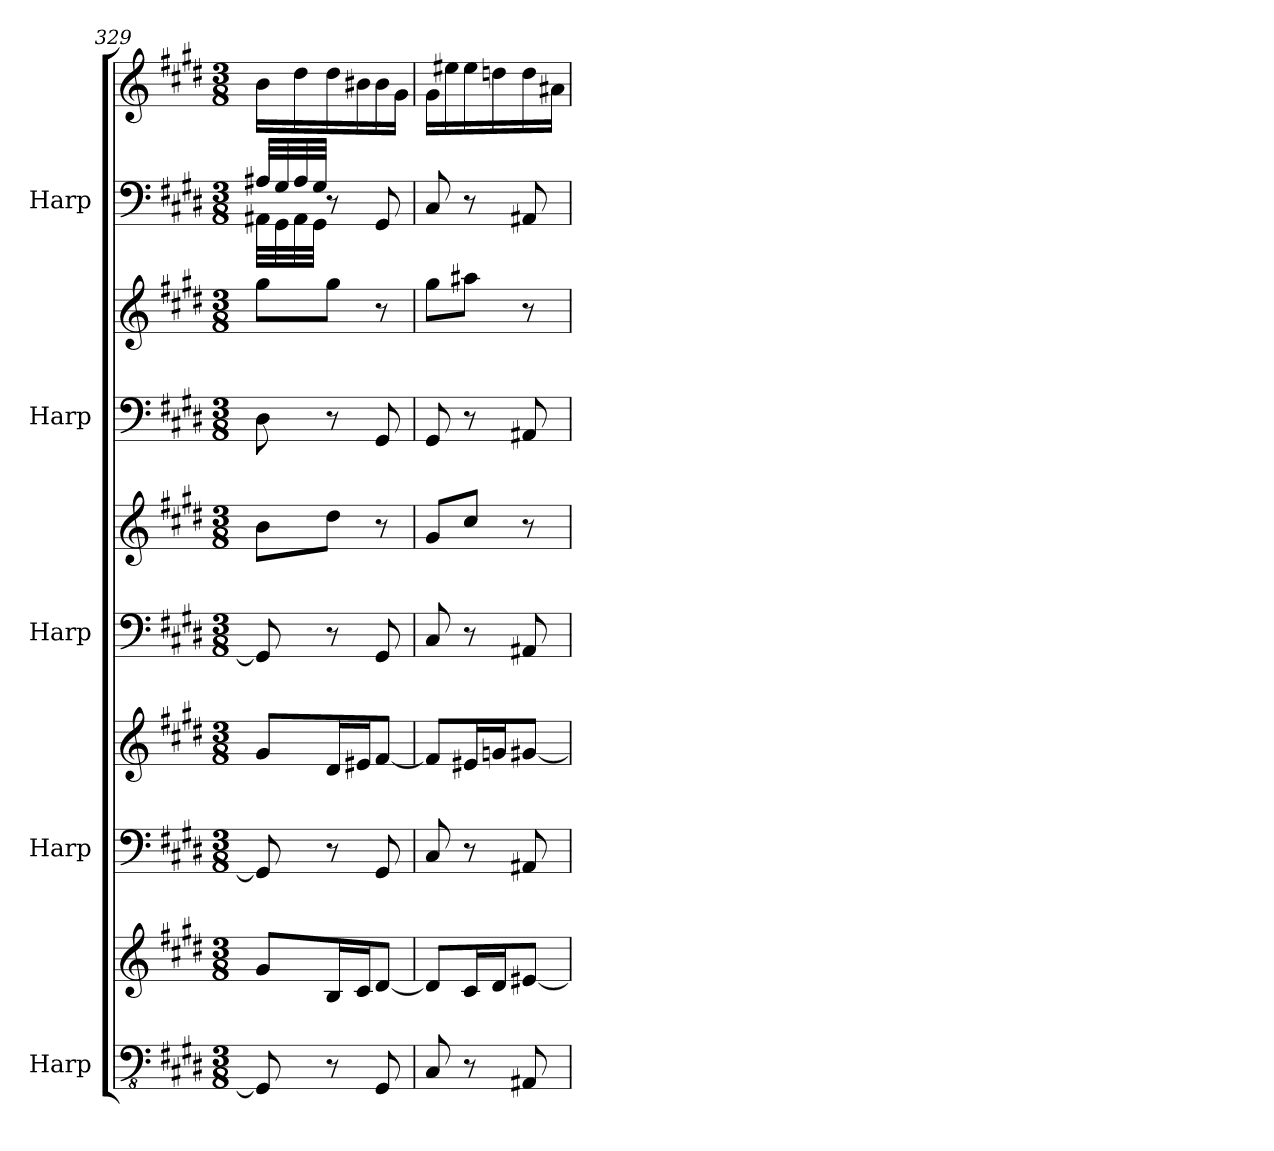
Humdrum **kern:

**kern	**kern	**kern	**kern	**kern	**kern	**kern	**kern	**kern	**kern
*part5	*part5	*part4	*part4	*part3	*part3	*part2	*part2	*part1	*part1
*staff10	*staff9	*staff8	*staff7	*staff6	*staff5	*staff4	*staff3	*staff2	*staff1
*I"Harp	*	*I"Harp	*	*I"Harp	*	*I"Harp	*	*I"Harp	*
*I'Hp	*	*I'Hp	*	*I'Hp	*	*I'Hp	*	*I'Hp	*
*clefFv4	*clefG2	*clefF4	*clefG2	*clefF4	*clefG2	*clefF4	*clefG2	*clefF4	*clefG2
*k[f#c#g#d#]	*k[f#c#g#d#]	*k[f#c#g#d#]	*k[f#c#g#d#]	*k[f#c#g#d#]	*k[f#c#g#d#]	*k[f#c#g#d#]	*k[f#c#g#d#]	*k[f#c#g#d#]	*k[f#c#g#d#]
*M3/8	*M3/8	*M3/8	*M3/8	*M3/8	*M3/8	*M3/8	*M3/8	*M3/8	*M3/8
=329	=329	=329	=329	=329	=329	=329	=329	=329	=329
*	*	*	*	*	*	*	*	*^	*
8GGG#/]	8g#/L	8GG#/]	8g#/L	8GG#/]	8b\L	8D#\	8gg#\L	32A#X/LLL	32AA#X\LLL	16b\LL
.	.	.	.	.	.	.	.	32G#/	32GG#\	.
.	.	.	.	.	.	.	.	32A#/	32AA#\	16dd#\
.	.	.	.	.	.	.	.	32G#/JJJ	32GG#\JJJ	.
8r	16B/L	8r	16d#/L	8r	8dd#\J	8r	8gg#\J	8r	4ryy	16dd#\
.	16c#/J	.	16e#X/J	.	.	.	.	.	.	16b#X\
8GGG#/	[8d#/J	8GG#/	[8f#/J	8GG#/	8r	8GG#/	8r	8GG#/	.	16b#\
.	.	.	.	.	.	.	.	.	.	16g#\JJ
*	*	*	*	*	*	*	*	*v	*v	*
=330	=330	=330	=330	=330	=330	=330	=330	=330	=330
8CC#/	8d#/L]	8C#/	8f#/L]	8C#/	8g#/L	8GG#/	8gg#\L	8C#/	16g#\LL
.	.	.	.	.	.	.	.	.	16ee#X\
8r	16c#/L	8r	16e#X/L	8r	8cc#/J	8r	8aa#X\J	8r	16ee#\
.	16d#/J	.	16gn/J	.	.	.	.	.	16ddn\
8AAA#X/	[8e#X/J	8AA#X/	[8g#X/J	8AA#X/	8r	8AA#X/	8r	8AA#X/	16dd\
.	.	.	.	.	.	.	.	.	16a#X\JJ
=	=	=	=	=	=	=	=	=	=
*-	*-	*-	*-	*-	*-	*-	*-	*-	*-
